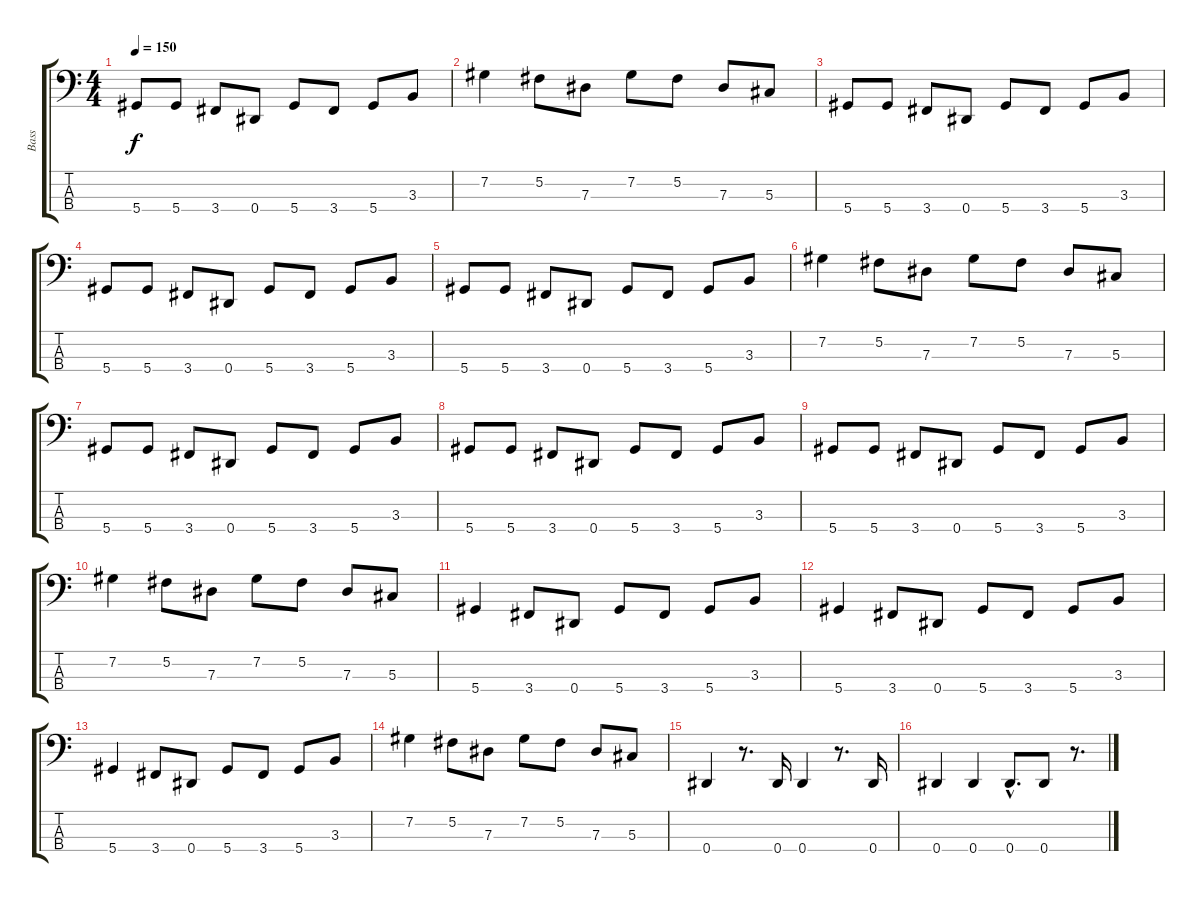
\track ("Bass" "Bass") {instrument electricbassfinger}
\staff {score tabs}
\tuning (Gb2 Db2 Ab1 Eb1) {hide}
\ts (4 4)
\tempo 150
\clef f4
\ks c
5.4.8{dy f} 5.4.8 3.4.8 0.4.8 5.4.8 3.4.8 5.4.8 3.3.8 |
7.2.4 5.2.8 7.3.8 7.2.8 5.2.8 7.3.8 5.3.8 |
5.4.8 5.4.8 3.4.8 0.4.8 5.4.8 3.4.8 5.4.8 3.3.8 |
5.4.8 5.4.8 3.4.8 0.4.8 5.4.8 3.4.8 5.4.8 3.3.8 |
5.4.8 5.4.8 3.4.8 0.4.8 5.4.8 3.4.8 5.4.8 3.3.8 |
7.2.4 5.2.8 7.3.8 7.2.8 5.2.8 7.3.8 5.3.8 |
5.4.8 5.4.8 3.4.8 0.4.8 5.4.8 3.4.8 5.4.8 3.3.8 |
5.4.8 5.4.8 3.4.8 0.4.8 5.4.8 3.4.8 5.4.8 3.3.8 |
5.4.8 5.4.8 3.4.8 0.4.8 5.4.8 3.4.8 5.4.8 3.3.8 |
7.2.4 5.2.8 7.3.8 7.2.8 5.2.8 7.3.8 5.3.8 |
5.4.4 3.4.8 0.4.8 5.4.8 3.4.8 5.4.8 3.3.8 |
5.4.4 3.4.8 0.4.8 5.4.8 3.4.8 5.4.8 3.3.8 |
5.4.4 3.4.8 0.4.8 5.4.8 3.4.8 5.4.8 3.3.8 |
7.2.4 5.2.8 7.3.8 7.2.8 5.2.8 7.3.8 5.3.8 |
0.4.4 r.8{d} 0.4.16 0.4.4 r.8{d} 0.4.16 |
0.4.4 0.4.4 0.4{hac}.8{d} 0.4.8 r.8{d}
